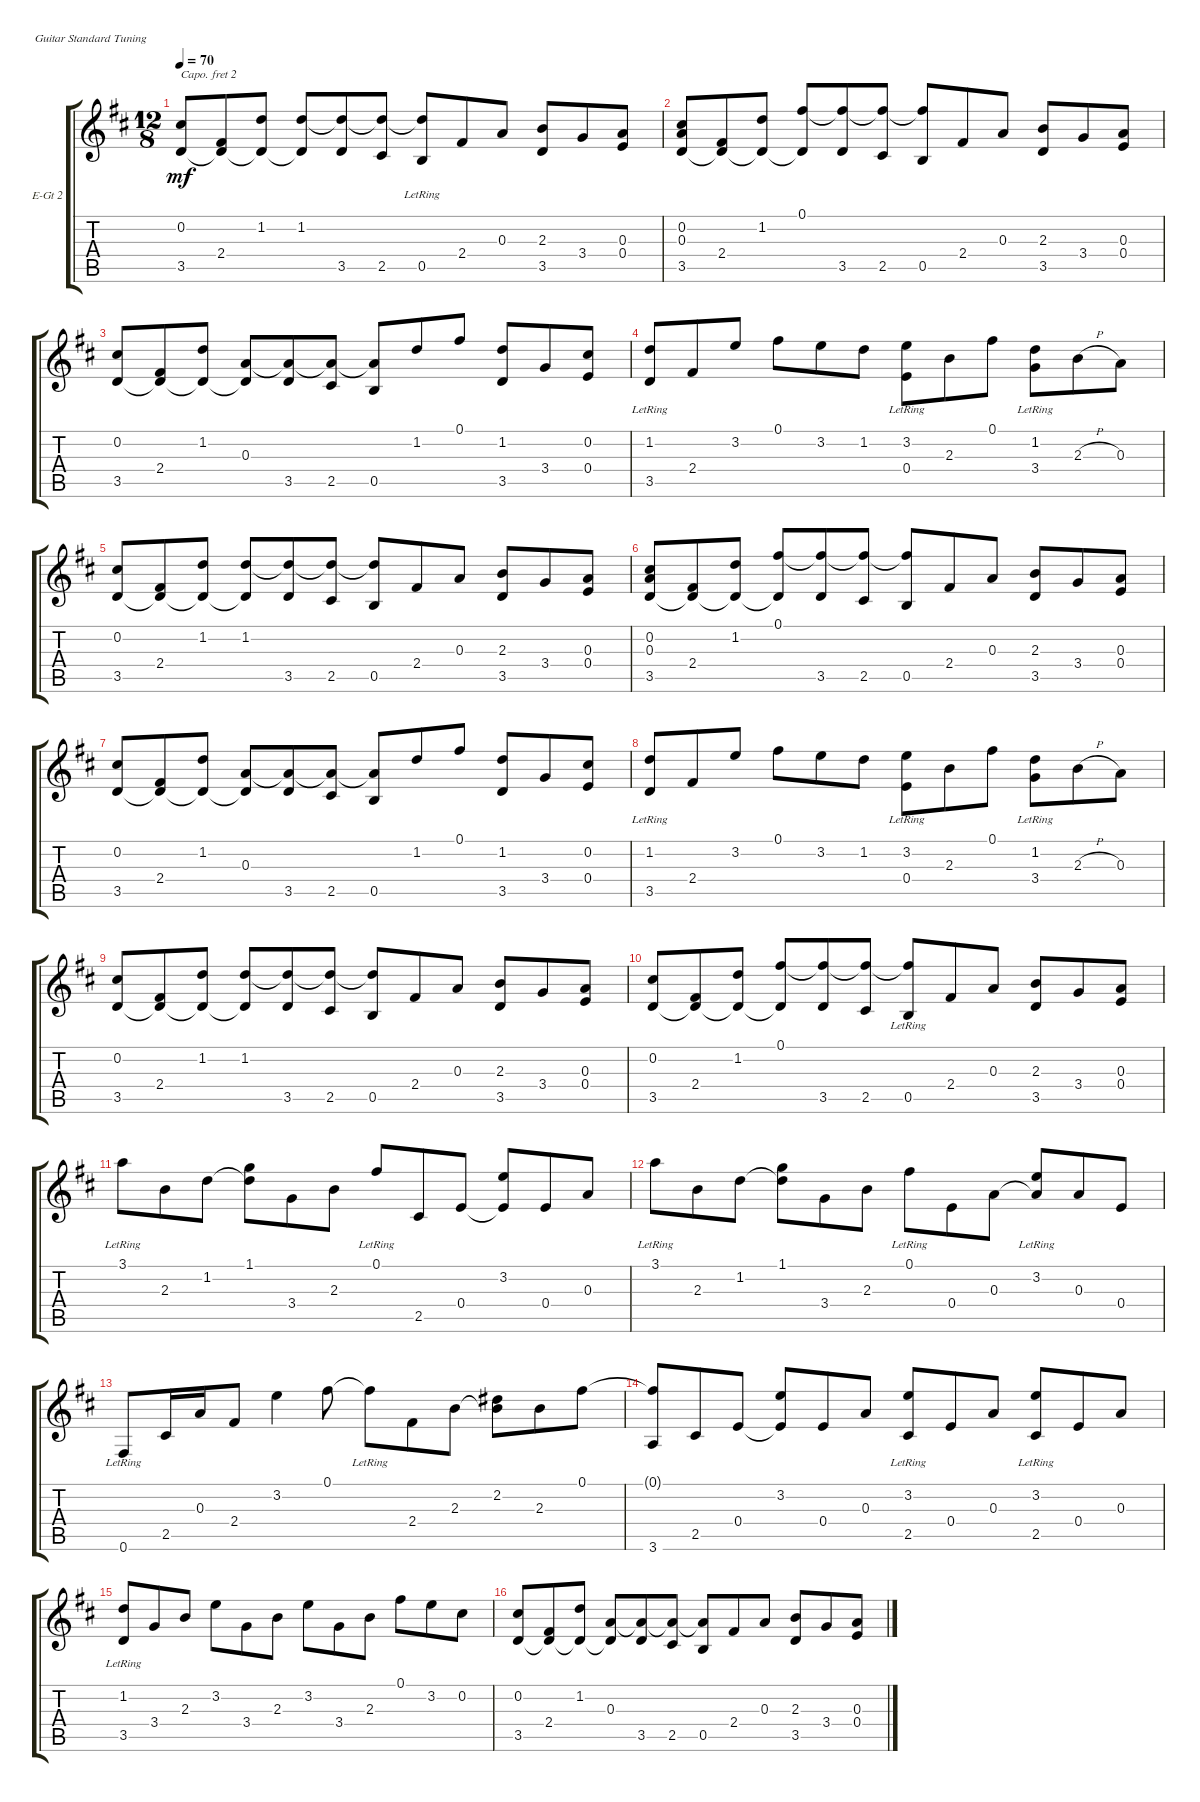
\defaultSystemsLayout 4
\bracketExtendMode groupsimilarinstruments
\firstSystemTrackNameOrientation horizontal
\otherSystemsTrackNameOrientation horizontal
\track ("Guitar 2" "E-Gt 2") {instrument electricguitarclean}
\staff {score tabs}
\capo 2
\tuning (E4 B3 G3 D3 A2 E2)
\ts (12 8)
\tempo 70
\clef g2
\ks d
(3.5 0.2).8{dy mf instrument electricguitarclean} (2.4 3.5{t}).8 (1.2 3.5{t}).8 (1.2 3.5{t}).8 (3.5 1.2{t}).8 (2.5 1.2{t}).8 (0.5{lr} 1.2{t}).8 2.4.8 0.3.8 (2.3 3.5).8 3.4.8 (0.3 0.4).8 |
(3.5 0.3 0.2).8 (2.4 3.5{t}).8 (1.2 3.5{t}).8 (0.1 3.5{t}).8 (3.5 0.1{t}).8 (2.5 0.1{t}).8 (0.5 0.1{t}).8 2.4.8 0.3.8 (2.3 3.5).8 3.4.8 (0.3 0.4).8 |
(3.5 0.2).8 (2.4 3.5{t}).8 (1.2 3.5{t}).8 (3.5{t} 0.3).8 (3.5 0.3{t}).8 (2.5 0.3{t}).8 (0.5 0.3{t}).8 1.2.8 0.1.8 (1.2 3.5).8 3.4.8 (0.4 0.2).8 |
(1.2 3.5{lr}).8 2.4.8 3.2.8 0.1.8 3.2.8 1.2.8 (3.2 0.4{lr}).8 2.3.8 0.1.8 (1.2 3.4{lr}).8 2.3{h}.8 0.3.8 |
(3.5 0.2).8 (2.4 3.5{t}).8 (1.2 3.5{t}).8 (1.2 3.5{t}).8 (3.5 1.2{t}).8 (2.5 1.2{t}).8 (0.5 1.2{t}).8 2.4.8 0.3.8 (2.3 3.5).8 3.4.8 (0.4 0.3).8 |
(3.5 0.3 0.2).8 (2.4 3.5{t}).8 (1.2 3.5{t}).8 (0.1 3.5{t}).8 (3.5 0.1{t}).8 (2.5 0.1{t}).8 (0.5 0.1{t}).8 2.4.8 0.3.8 (2.3 3.5).8 3.4.8 (0.4 0.3).8 |
(3.5 0.2).8 (2.4 3.5{t}).8 (1.2 3.5{t}).8 (3.5{t} 0.3).8 (3.5 0.3{t}).8 (2.5 0.3{t}).8 (0.5 0.3{t}).8 1.2.8 0.1.8 (1.2 3.5).8 3.4.8 (0.4 0.2).8 |
(1.2 3.5{lr}).8 2.4.8 3.2.8 0.1.8 3.2.8 1.2.8 (3.2 0.4{lr}).8 2.3.8 0.1.8 (1.2 3.4{lr}).8 2.3{h}.8 0.3.8 |
(3.5 0.2).8 (2.4 3.5{t}).8 (1.2 3.5{t}).8 (1.2 3.5{t}).8 (3.5 1.2{t}).8 (2.5 1.2{t}).8 (0.5 1.2{t}).8 2.4.8 0.3.8 (2.3 3.5).8 3.4.8 (0.4 0.3).8 |
(3.5 0.2).8 (2.4 3.5{t}).8 (1.2 3.5{t}).8 (0.1 3.5{t}).8 (3.5 0.1{t}).8 (2.5 0.1{t}).8 (0.5{lr} 0.1{t}).8 2.4.8 0.3.8 (2.3 3.5).8 3.4.8 (0.4 0.3).8 |
3.1{lr}.8 2.3.8 1.2.8 (1.2{t} 1.1).8 3.4.8 2.3.8 0.1{lr}.8 2.5.8 0.4.8 (0.4{t} 3.2).8 0.4.8 0.3.8 |
3.1{lr}.8 2.3.8 1.2.8 (1.2{t} 1.1).8 3.4.8 2.3.8 0.1{lr}.8 0.4.8 0.3.8 (0.3{t} 3.2{lr}).8 0.3.8 0.4.8 |
0.6{lr}.8 2.5.16 0.3.16 2.4.8 3.2.4 0.1.8 0.1{lr t}.8 2.4.8 2.3.8 (2.3{t} 2.2).8 2.3.8 0.1.8 |
(0.1{t} 3.6).8 2.5.8 0.4.8 (0.4{t} 3.2).8 0.4.8 0.3.8 (3.2{lr} 2.5).8 0.4.8 0.3.8 (3.2{lr} 2.5).8 0.4.8 0.3.8 |
(1.2 3.5{lr}).8 3.4.8 2.3.8 3.2.8 3.4.8 2.3.8 3.2.8 3.4.8 2.3.8 0.1.8 3.2.8 0.2.8 |
(3.5 0.2).8 (2.4 3.5{t}).8 (1.2 3.5{t}).8 (3.5{t} 0.3).8 (3.5 0.3{t}).8 (2.5 0.3{t}).8 (0.5 0.3{t}).8 2.4.8 0.3.8 (2.3 3.5).8 3.4.8 (0.4 0.3).8
